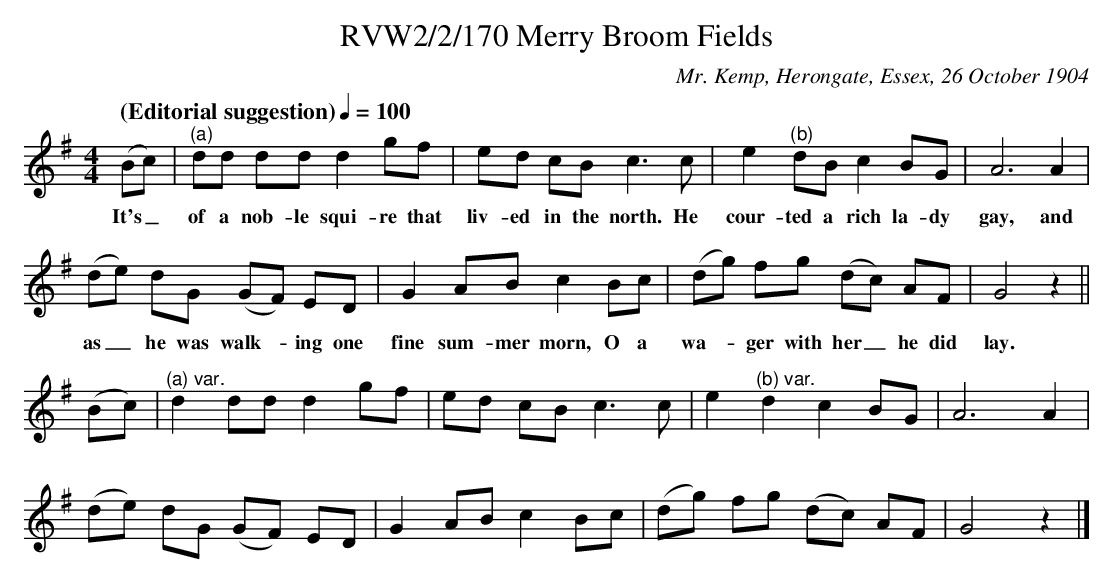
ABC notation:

X:1
T:RVW2/2/170 Merry Broom Fields
C:Mr. Kemp, Herongate, Essex, 26 October 1904
L:1/8
Q: "(Editorial suggestion)" 1/4=100
M:4/4
K:G
(Bc) | "^(a)"dd dd d2 gf | ed  cB c3 c | e2 "^(b)"dB c2 BG | A6 A2 |
w: It's_ of a nob-le squi-re that liv-ed in the north. He cour-ted a rich la-dy gay, and
(de) dG (GF) ED | G2 AB c2 Bc | (dg) fg (dc) AF | G4 z2 ||
w: as_ he was walk-*ing one fine sum-mer morn, O a wa-*ger with her_ he did lay.
(Bc) | "^(a) var."d2 dd d2 gf | ed  cB c3 c | e2 "^(b) var."d2 c2 BG | A6 A2 |
(de) dG (GF) ED | G2 AB c2 Bc | (dg) fg (dc) AF | G4 z2 |]
